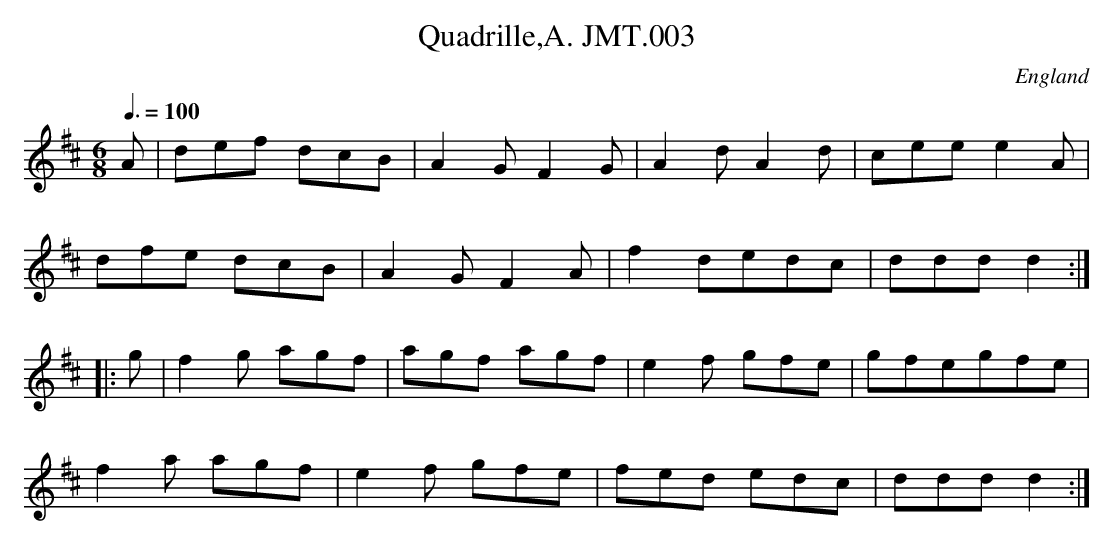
X:1
T:Quadrille,A. JMT.003
M:6/8
L:1/8
Q:3/8=100
O:England
K:D major
A | def dcB | A2 G F2G | A2 d A2 d | cee e2A |!
dfe dcB | A2G F2A | f2dedc | ddd d2  :|!
|: g | f2g agf | agf agf | e2f gfe | gfegfe |!
f2a agf | e2f gfe | fed edc | ddd d2 :|
